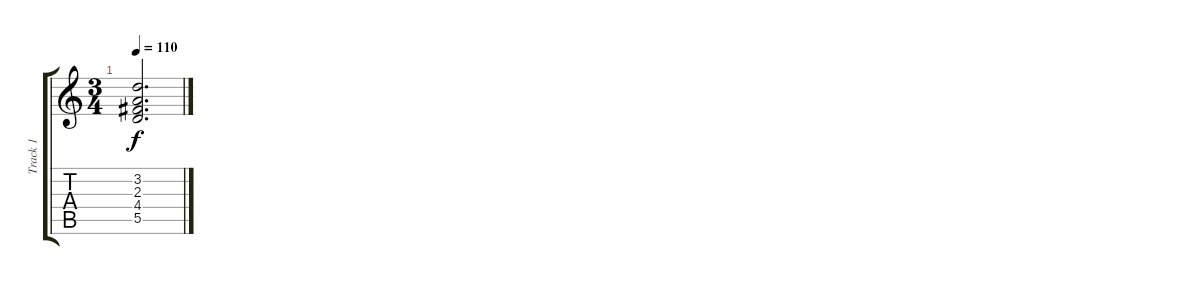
\track ("Track 1" "Track 1") {instrument acousticguitarnylon}
\staff {score tabs}
\tuning (E4 B3 G3 D3 A2 E2) {hide}
\ts (3 4)
\tempo 110
\clef g2
\ks c
(3.2 2.3 4.4 5.5).2{d dy f}
